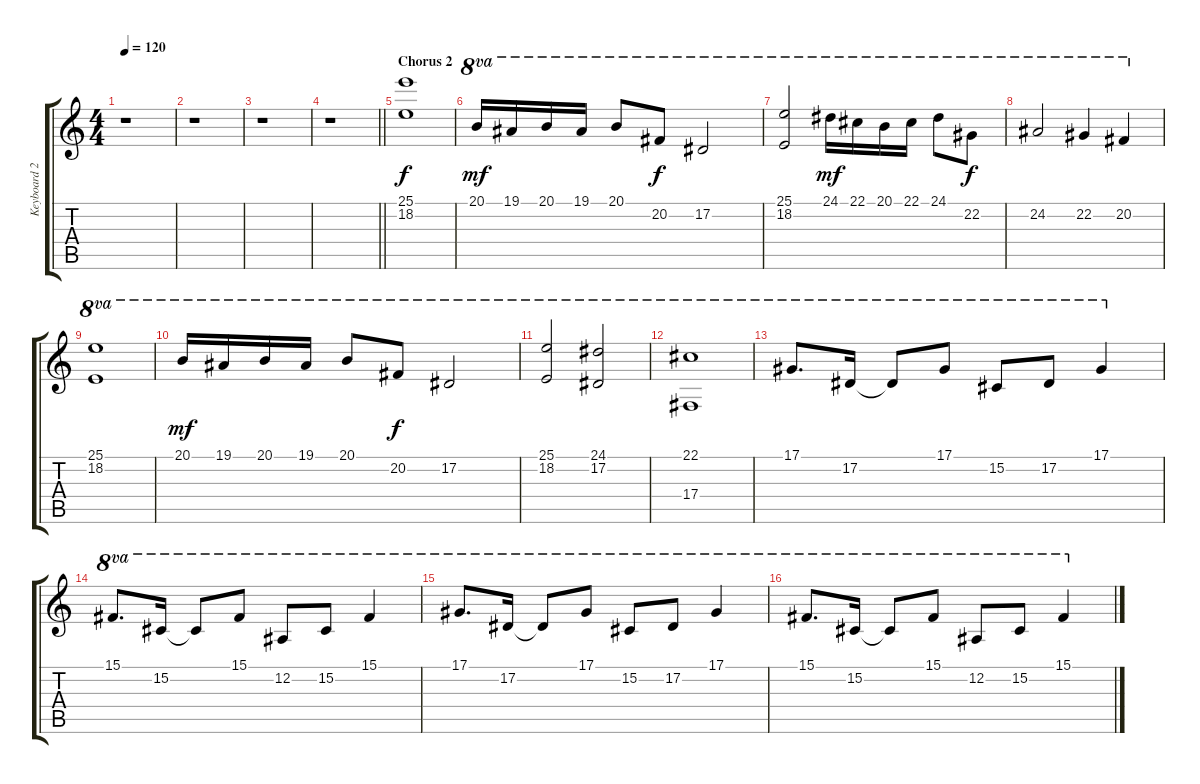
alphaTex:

\track ("Keyboard 2" "Keyboard 2") {instrument stringensemble1}
\staff {score tabs}
\tuning (Eb4 Bb3 Gb3 Db3 Ab2 Eb2) {hide}
\ts (4 4)
\tempo 120
\clef g2
\ks c
r.1{dy f} |
r.1 |
r.1 |
\barLineRight lightlight
r.1 |
\section ("" "Chorus 2")
(25.1 18.2).1{volume 13 instrument stringensemble2} |
20.1.16{ot 8va dy mf instrument stringensemble1} 19.1.16{ot 8va} 20.1.16{ot 8va} 19.1.16{ot 8va} 20.1.8{ot 8va} 20.2.8{ot 8va dy f} 17.2.2{ot 8va} |
(25.1 18.2).2{ot 8va instrument stringensemble2} 24.1.16{ot 8va dy mf instrument stringensemble1} 22.1.16{ot 8va} 20.1.16{ot 8va} 22.1.16{ot 8va} 24.1.8{ot 8va} 22.2.8{ot 8va dy f} |
24.2.2{ot 8va} 22.2.4{ot 8va} 20.2.4{ot 8va} |
(25.1 18.2).1{ot 8va instrument stringensemble2} |
20.1.16{ot 8va dy mf instrument stringensemble1} 19.1.16{ot 8va} 20.1.16{ot 8va} 19.1.16{ot 8va} 20.1.8{ot 8va} 20.2.8{ot 8va dy f} 17.2.2{ot 8va} |
(25.1 18.2).2{ot 8va instrument stringensemble2} (24.1 17.2).2{ot 8va} |
(22.1 17.4).1{ot 8va} |
17.1.8{d ot 8va instrument musicbox} 17.2.16{ot 8va} 17.2{t}.8{ot 8va} 17.1.8{ot 8va} 15.2.8{ot 8va} 17.2.8{ot 8va} 17.1.4{ot 8va} |
15.1.8{d ot 8va} 15.2.16{ot 8va} 15.2{t}.8{ot 8va} 15.1.8{ot 8va} 12.2.8{ot 8va} 15.2.8{ot 8va} 15.1.4{ot 8va} |
17.1.8{d ot 8va} 17.2.16{ot 8va} 17.2{t}.8{ot 8va} 17.1.8{ot 8va} 15.2.8{ot 8va} 17.2.8{ot 8va} 17.1.4{ot 8va} |
15.1.8{d ot 8va} 15.2.16{ot 8va} 15.2{t}.8{ot 8va} 15.1.8{ot 8va} 12.2.8{ot 8va} 15.2.8{ot 8va} 15.1.4{ot 8va}
